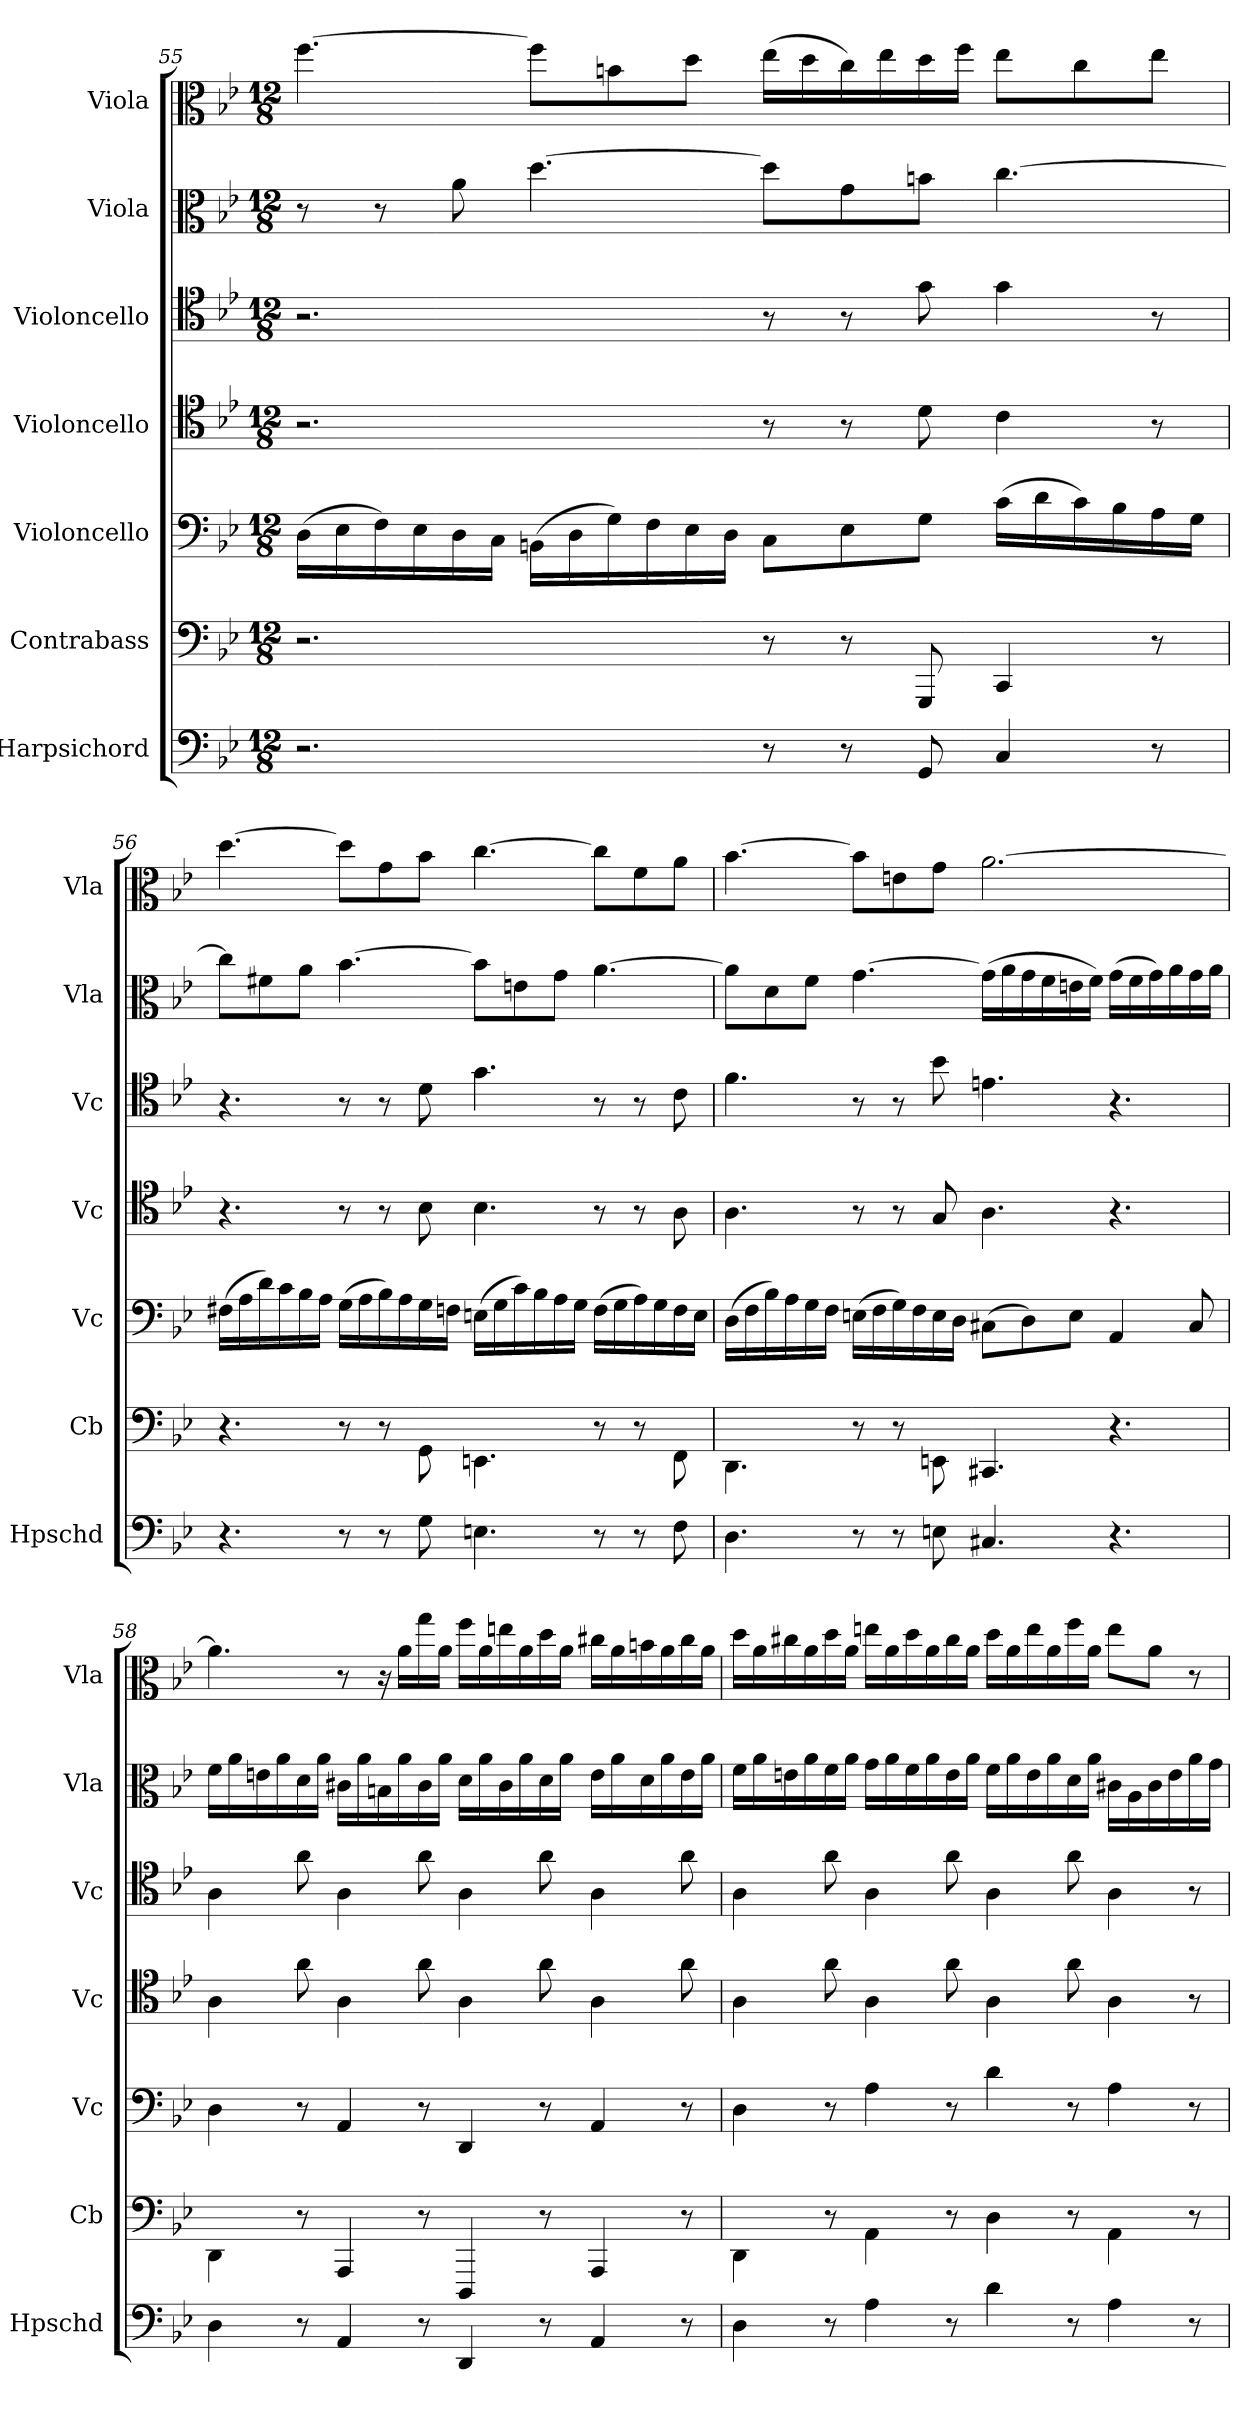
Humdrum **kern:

**kern	**kern	**kern	**kern	**kern	**kern	**kern
*part7	*part6	*part5	*part4	*part3	*part2	*part1
*staff7	*staff6	*staff5	*staff4	*staff3	*staff2	*staff1
*I"Harpsichord	*I"Contrabass	*I"Violoncello	*I"Violoncello	*I"Violoncello	*I"Viola	*I"Viola
*I'Hpschd	*I'Cb	*I'Vc	*I'Vc	*I'Vc	*I'Vla	*I'Vla
*clefF4	*clefF4	*clefF4	*clefC4	*clefC4	*clefC3	*clefC3
*	*ITrd7c12	*	*	*	*	*
*k[b-e-]	*k[b-e-]	*k[b-e-]	*k[b-e-]	*k[b-e-]	*k[b-e-]	*k[b-e-]
*B-:	*B-:	*B-:	*B-:	*B-:	*B-:	*B-:
*M12/8	*M12/8	*M12/8	*M12/8	*M12/8	*M12/8	*M12/8
=55	=55	=55	=55	=55	=55	=55
2.r	2.r	(16D\LL	2.r	2.r	8r	[4.ff\
.	.	16E-\	.	.	.	.
.	.	16F\)	.	.	8r	.
.	.	16E-\	.	.	.	.
.	.	16D\	.	.	8a\	.
.	.	16C\JJ	.	.	.	.
.	.	(16BBn\LL	.	.	[4.dd\	8ff\L]
.	.	16D\	.	.	.	.
.	.	16G\)	.	.	.	8bn\
.	.	16F\	.	.	.	.
.	.	16E-\	.	.	.	8dd\J
.	.	16D\JJ	.	.	.	.
8r	8r	8C\L	8r	8r	8dd\L]	(16ee-\LL
.	.	.	.	.	.	16dd\
8r	8r	8E-\	8r	8r	8g\	16cc\)
.	.	.	.	.	.	16ee-\
8GG/	8GGGG/	8G\J	8d\	8g\	8bn\J	16dd\
.	.	.	.	.	.	16ff\JJ
4C/	4CCC/	(16c\LL	4c\	4g\	[4.cc\	8ee-\L
.	.	16d\	.	.	.	.
.	.	16c\)	.	.	.	8cc\
.	.	16B-\	.	.	.	.
8r	8r	16A\	8r	8r	.	8ee-\J
.	.	16G\JJ	.	.	.	.
=56	=56	=56	=56	=56	=56	=56
4.r	4.r	(16F#X\LL	4.r	4.r	8cc\L]	[4.dd\
.	.	16A\	.	.	.	.
.	.	16d\)	.	.	8f#X\	.
.	.	16c\	.	.	.	.
.	.	16B-\	.	.	8a\J	.
.	.	16A\JJ	.	.	.	.
8r	8r	(16G\LL	8r	8r	[4.b-\	8dd\L]
.	.	16A\	.	.	.	.
8r	8r	16B-\)	8r	8r	.	8g\
.	.	16A\	.	.	.	.
8G\	8GGG\	16G\	8B-\	8d\	.	8b-\J
.	.	16Fn\JJ	.	.	.	.
4.En\	4.EEEn\	(16En\LL	4.B-\	4.g\	8b-\L]	[4.cc\
.	.	16G\	.	.	.	.
.	.	16c\)	.	.	8en\	.
.	.	16B-\	.	.	.	.
.	.	16A\	.	.	8g\J	.
.	.	16G\JJ	.	.	.	.
8r	8r	(16F\LL	8r	8r	[4.a\	8cc\L]
.	.	16G\	.	.	.	.
8r	8r	16A\)	8r	8r	.	8f\
.	.	16G\	.	.	.	.
8F\	8FFF\	16F\	8A\	8c\	.	8a\J
.	.	16E\JJ	.	.	.	.
=57	=57	=57	=57	=57	=57	=57
4.D\	4.DDD\	(16D\LL	4.A\	4.f\	8a\L]	[4.b-\
.	.	16F\	.	.	.	.
.	.	16B-\)	.	.	8d\	.
.	.	16A\	.	.	.	.
.	.	16G\	.	.	8f\J	.
.	.	16F\JJ	.	.	.	.
8r	8r	(16En\LL	8r	8r	[4.g\	8b-\L]
.	.	16F\	.	.	.	.
8r	8r	16G\)	8r	8r	.	8en\
.	.	16F\	.	.	.	.
8En\	8EEEn\	16E\	8G/	8b-\	.	8g\J
.	.	16D\JJ	.	.	.	.
4.C#X/	4.CCC#X/	(8C#X\L	4.A\	4.en\	(16g\LL]	[2.a\
.	.	.	.	.	16a\	.
.	.	8D\)	.	.	16g\	.
.	.	.	.	.	16f\	.
.	.	8E\J	.	.	16en\	.
.	.	.	.	.	16f\JJ)	.
4.r	4.r	4AA/	4.r	4.r	(16g\LL	.
.	.	.	.	.	16f\	.
.	.	.	.	.	16g\)	.
.	.	.	.	.	16a\	.
.	.	8C#/	.	.	16g\	.
.	.	.	.	.	16a\JJ	.
=58	=58	=58	=58	=58	=58	=58
4D\	4DDD\	4D\	4A\	4A\	16f\LL	4.a\]
.	.	.	.	.	16a\	.
.	.	.	.	.	16en\	.
.	.	.	.	.	16a\	.
8r	8r	8r	8a\	8a\	16d\	.
.	.	.	.	.	16a\JJ	.
4AA/	4AAAA/	4AA/	4A\	4A\	16c#X\LL	8r
.	.	.	.	.	16a\	.
.	.	.	.	.	16Bn\	16r
.	.	.	.	.	16a\	16a\LL
8r	8r	8r	8a\	8a\	16c#\	16gg\
.	.	.	.	.	16a\JJ	16a\JJ
4DD/	4DDDD/	4DD/	4A\	4A\	16d\LL	16ff\LL
.	.	.	.	.	16a\	16a\
.	.	.	.	.	16c#\	16een\
.	.	.	.	.	16a\	16a\
8r	8r	8r	8a\	8a\	16d\	16dd\
.	.	.	.	.	16a\JJ	16a\JJ
4AA/	4AAAA/	4AA/	4A\	4A\	16e\LL	16cc#X\LL
.	.	.	.	.	16a\	16a\
.	.	.	.	.	16d\	16bn\
.	.	.	.	.	16a\	16a\
8r	8r	8r	8a\	8a\	16e\	16cc#\
.	.	.	.	.	16a\JJ	16a\JJ
=59	=59	=59	=59	=59	=59	=59
4D\	4DDD\	4D\	4A\	4A\	16f\LL	16dd\LL
.	.	.	.	.	16a\	16a\
.	.	.	.	.	16en\	16cc#X\
.	.	.	.	.	16a\	16a\
8r	8r	8r	8a\	8a\	16f\	16dd\
.	.	.	.	.	16a\JJ	16a\JJ
4A\	4AAA\	4A\	4A\	4A\	16g\LL	16een\LL
.	.	.	.	.	16a\	16a\
.	.	.	.	.	16f\	16dd\
.	.	.	.	.	16a\	16a\
8r	8r	8r	8a\	8a\	16e\	16cc#\
.	.	.	.	.	16a\JJ	16a\JJ
4d\	4DD\	4d\	4A\	4A\	16f\LL	16dd\LL
.	.	.	.	.	16a\	16a\
.	.	.	.	.	16e\	16ee\
.	.	.	.	.	16a\	16a\
8r	8r	8r	8a\	8a\	16d\	16ff\
.	.	.	.	.	16a\JJ	16a\JJ
4A\	4AAA\	4A\	4A\	4A\	16c#X\LL	8ee\L
.	.	.	.	.	16A\	.
.	.	.	.	.	16c#\	8a\J
.	.	.	.	.	16e\	.
8r	8r	8r	8r	8r	16a\	8r
.	.	.	.	.	16g\JJ	.
=	=	=	=	=	=	=
*-	*-	*-	*-	*-	*-	*-
